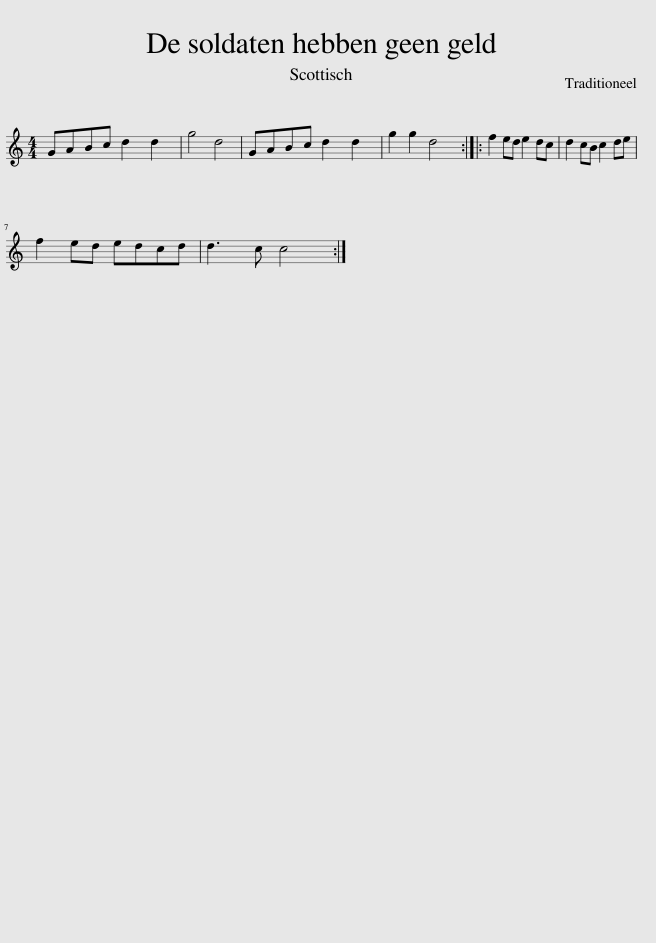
X:1
L:1/8
M:4/4
I:linebreak $
K:C
V:1 treble
V:1
 GABc d2 d2 | g4 d4 | GABc d2 d2 | g2 g2 d4 :: f2 ed e2 dc | %5
 d2 cB c2 de |$ f2 ed edcd | d3 c c4 :| %8
